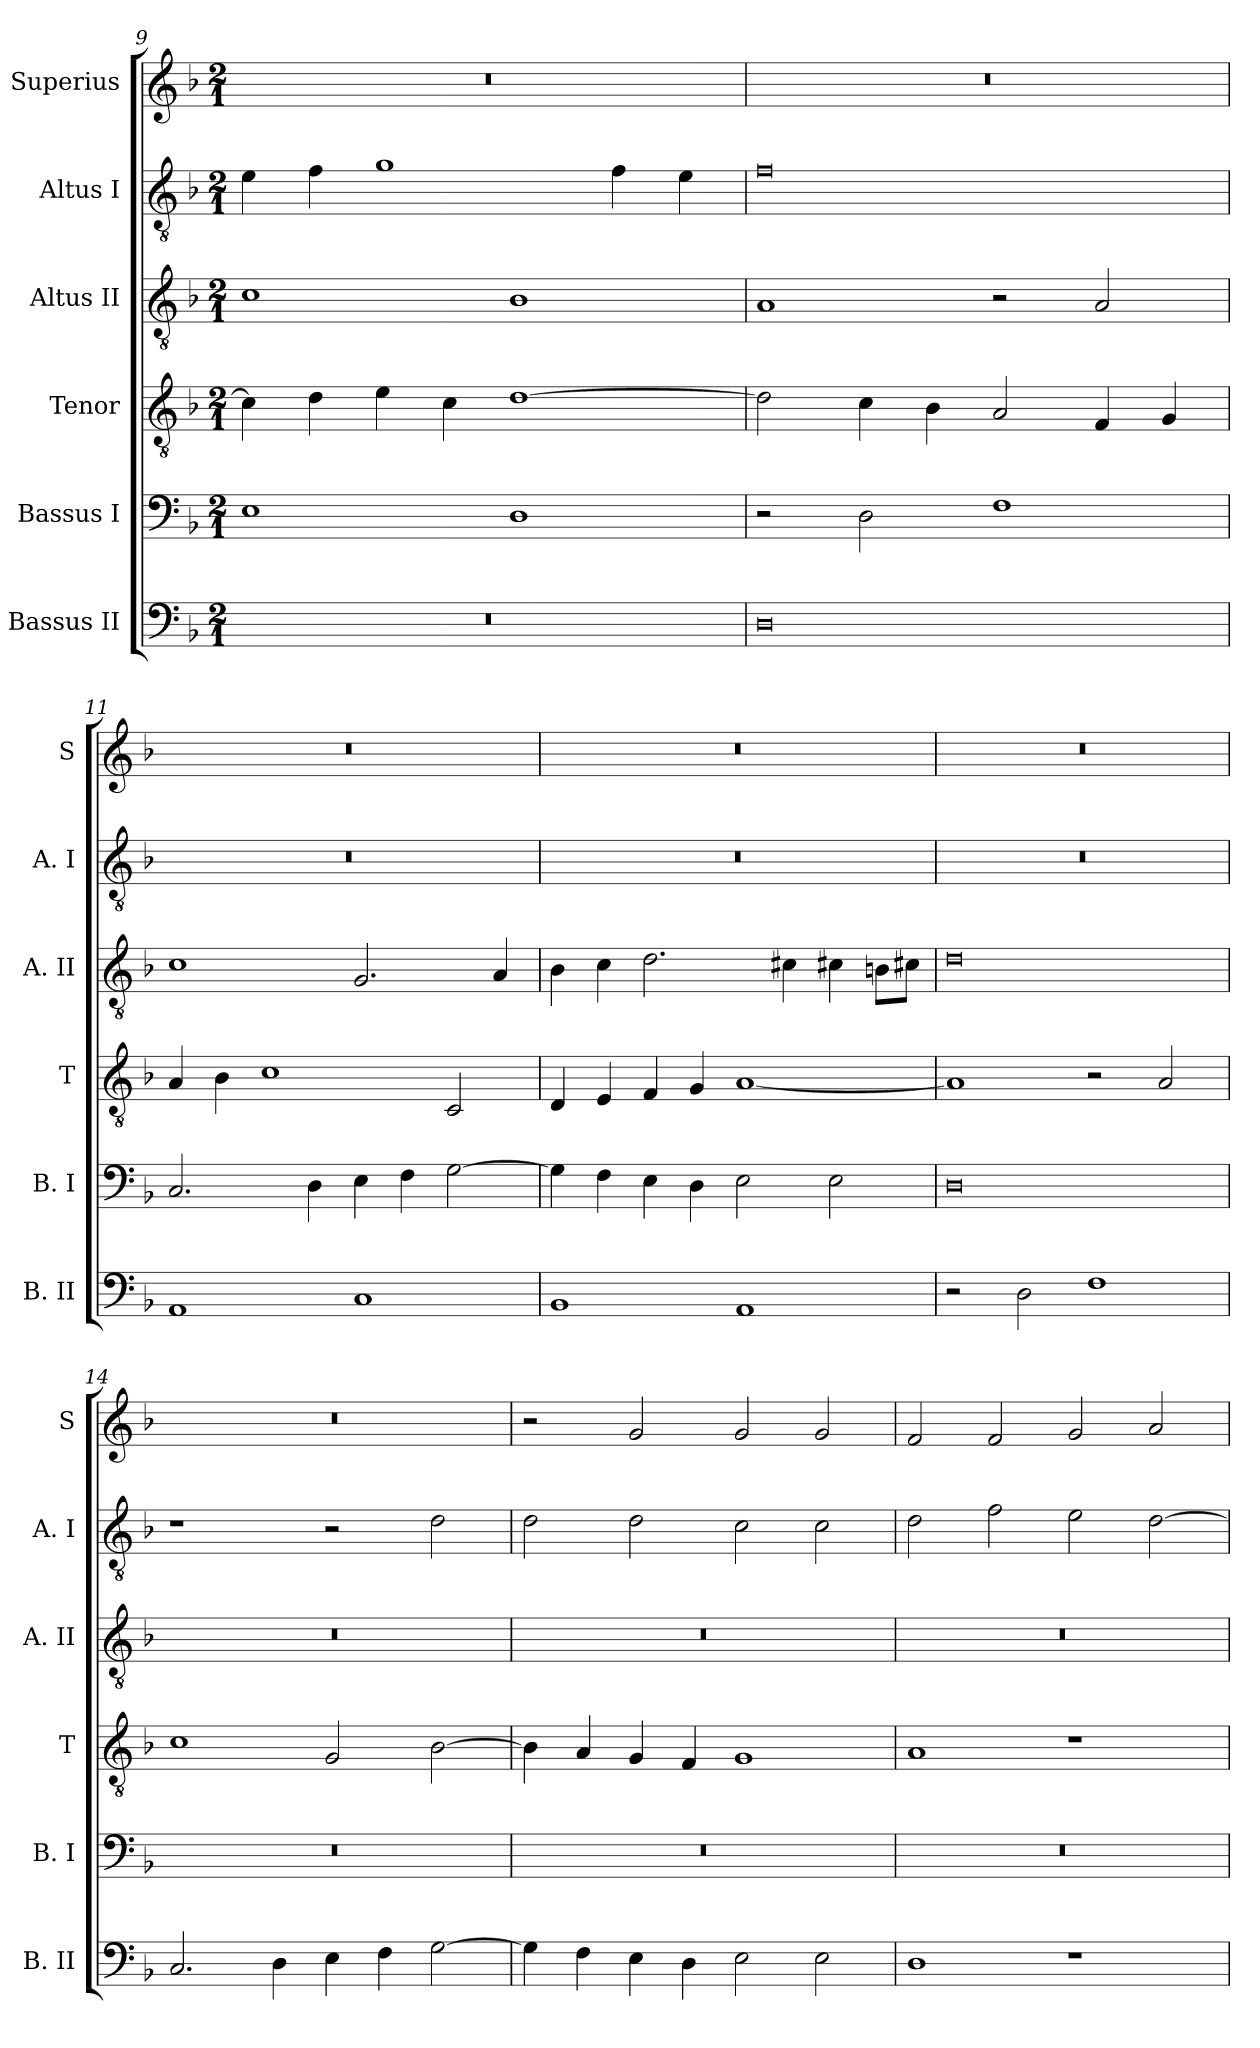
**kern	**kern	**kern	**kern	**kern	**kern
*part6	*part5	*part4	*part3	*part2	*part1
*staff6	*staff5	*staff4	*staff3	*staff2	*staff1
*I"Bassus II	*I"Bassus I	*I"Tenor	*I"Altus II	*I"Altus I	*I"Superius
*I'B. II	*I'B. I	*I'T	*I'A. II	*I'A. I	*I'S
*clefF4	*clefF4	*clefGv2	*clefGv2	*clefGv2	*clefG2
*k[b-]	*k[b-]	*k[b-]	*k[b-]	*k[b-]	*k[b-]
*F:	*F:	*F:	*F:	*F:	*F:
*M2/1	*M2/1	*M2/1	*M2/1	*M2/1	*M2/1
=9	=9	=9	=9	=9	=9
0r	1E	4c]	1c	4e	0r
.	.	4d	.	4f	.
.	.	4e	.	1g	.
.	.	4c	.	.	.
.	1D	[1d	1B-	.	.
.	.	.	.	4f	.
.	.	.	.	4e	.
=10	=10	=10	=10	=10	=10
0D	2r	2d]	1A	0f	0r
.	2D	4c	.	.	.
.	.	4B-	.	.	.
.	1F	2A	2r	.	.
.	.	4F	2A	.	.
.	.	4G	.	.	.
=11	=11	=11	=11	=11	=11
1AA	2.C	4A	1c	0r	0r
.	.	4B-	.	.	.
.	.	1c	.	.	.
.	4D	.	.	.	.
1C	4E	.	2.G	.	.
.	4F	.	.	.	.
.	[2G	2C	.	.	.
.	.	.	4A	.	.
=12	=12	=12	=12	=12	=12
1BB-	4G]	4D	4B-	0r	0r
.	4F	4E	4c	.	.
.	4E	4F	2.d	.	.
.	4D	4G	.	.	.
1AA	2E	[1A	.	.	.
.	.	.	4c#X	.	.
.	2E	.	4c#X	.	.
.	.	.	8BnL	.	.
.	.	.	8c#XJ	.	.
=13	=13	=13	=13	=13	=13
2r	0D	1A]	0d	0r	0r
2D	.	.	.	.	.
1F	.	2r	.	.	.
.	.	2A	.	.	.
=14	=14	=14	=14	=14	=14
2.C	0r	1c	0r	1r	0r
4D	.	.	.	.	.
4E	.	2G	.	2r	.
4F	.	.	.	.	.
[2G	.	[2B-	.	2d	.
=15	=15	=15	=15	=15	=15
4G]	0r	4B-]	0r	2d	2r
4F	.	4A	.	.	.
4E	.	4G	.	2d	2g
4D	.	4F	.	.	.
2E	.	1G	.	2c	2g
2E	.	.	.	2c	2g
=16	=16	=16	=16	=16	=16
1D	0r	1A	0r	2d	2f
.	.	.	.	2f	2f
1r	.	1r	.	2e	2g
.	.	.	.	[2d	2a
=	=	=	=	=	=
*-	*-	*-	*-	*-	*-
